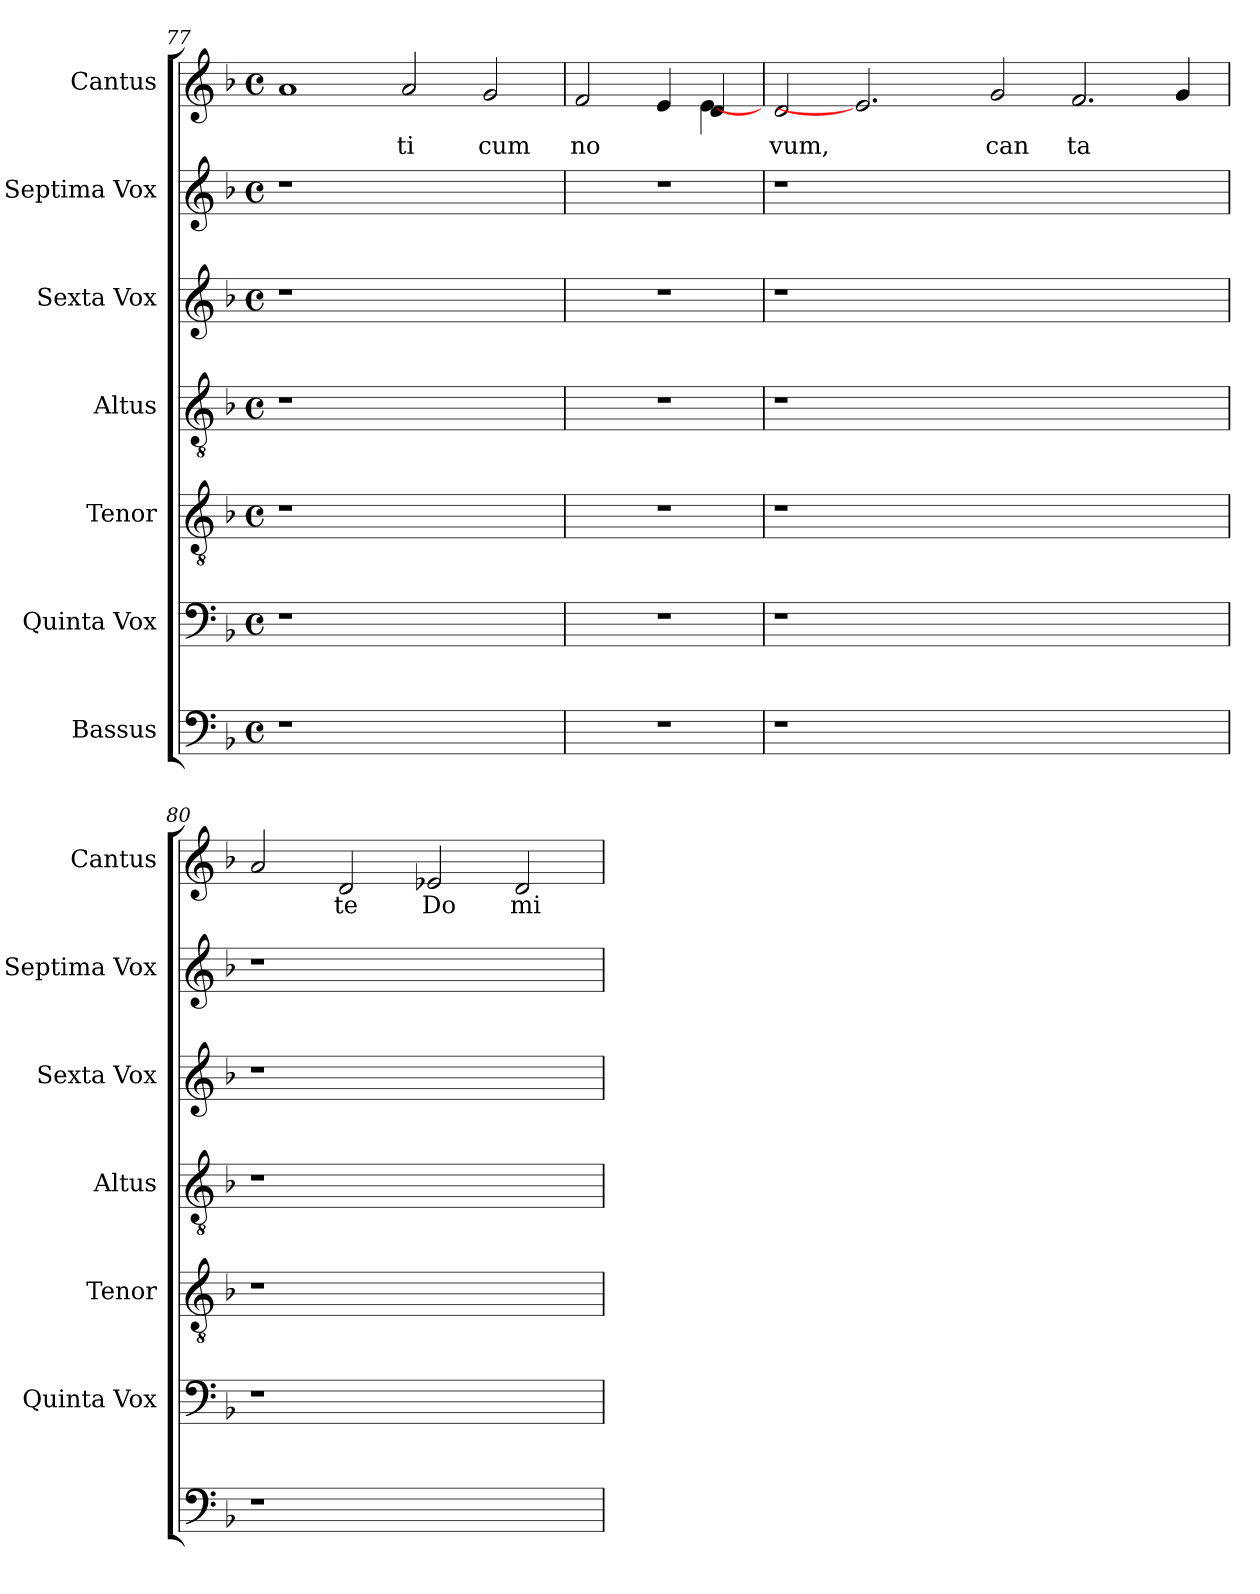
**kern	**kern	**kern	**kern	**kern	**kern	**kern	**text
*part7	*part6	*part5	*part4	*part3	*part2	*part1	*part1
*staff7	*staff6	*staff5	*staff4	*staff3	*staff2	*staff1	*staff1
*I"Bassus	*I"Quinta Vox	*I"Tenor	*I"Altus	*I"Sexta Vox	*I"Septima Vox	*I"Cantus	*
*	*I'Quinta Vox	*I'Tenor	*I'Altus	*I'Sexta Vox	*I'Septima Vox	*I'Cantus	*
!!LO:LB:g=z
*clefF4	*clefF4	*clefGv2	*clefGv2	*clefG2	*clefG2	*clefG2	*
*k[b-]	*k[b-]	*k[b-]	*k[b-]	*k[b-]	*k[b-]	*k[b-]	*
*F:	*F:	*F:	*F:	*F:	*F:	*F:	*
*M4/4	*M4/4	*M4/4	*M4/4	*M4/4	*M4/4	*M4/4	*
*met(c)	*met(c)	*met(c)	*met(c)	*met(c)	*met(c)	*met(c)	*
=77	=77	=77	=77	=77	=77	=77	=77
1r	1r	1r	1r	1r	1r	1a	.
!	!	!	!	!	!	!	!LO:LY:b
1ryy	1ryy	1ryy	1ryy	1ryy	1ryy	2a/	ti
!	!	!	!	!	!	!	!LO:LY:b
.	.	.	.	.	.	2g/	cum
=78	=78	=78	=78	=78	=78	=78	=78
!	!	!	!	!	!	!	!LO:LY:b
*	*	*	*	*	*	*^	*
1r	1r	1r	1r	1r	1r	2f/	2.ryy	no
.	.	.	.	.	.	4e/	.	.
.	.	.	.	.	.	4d/	[4e	.
=79	=79	=79	=79	=79	=79	=79	=79	=79
!	!	!	!	!	!	!	!	!LO:LY:b
*	*	*	*	*	*	*v	*v	*
1r	1r	1r	1r	1r	1r	2d/	vum,
.	.	.	.	.	.	2.e]	.
1..ryy	1..ryy	1..ryy	1..ryy	1..ryy	1..ryy	.	.
!	!	!	!	!	!	!	!LO:LY:b
.	.	.	.	.	.	2g/	can
!	!	!	!	!	!	!	!LO:LY:b
.	.	.	.	.	.	2.f/	ta
.	.	.	.	.	.	4g/	.
=80	=80	=80	=80	=80	=80	=80	=80
1r	1r	1r	1r	1r	1r	2a/	.
!	!	!	!	!	!	!	!LO:LY:b
.	.	.	.	.	.	2d/	te
!	!	!	!	!	!	!	!LO:LY:b
1ryy	1ryy	1ryy	1ryy	1ryy	1ryy	2e-X/	Do
!	!	!	!	!	!	!	!LO:LY:b
.	.	.	.	.	.	2d/	mi
=	=	=	=	=	=	=	=
*-	*-	*-	*-	*-	*-	*-	*-
